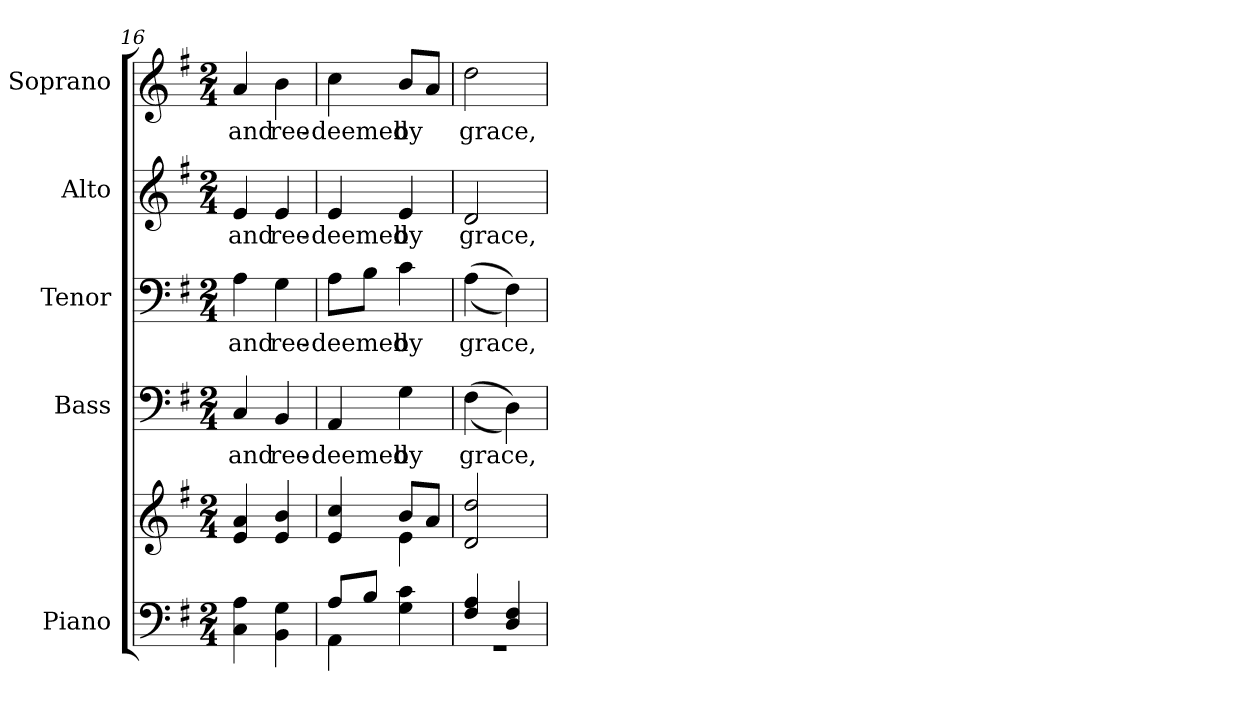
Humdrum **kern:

**kern	**kern	**kern	**text	**kern	**text	**kern	**text	**kern	**text
*part5	*part5	*part4	*part4	*part3	*part3	*part2	*part2	*part1	*part1
*staff6	*staff5	*staff4	*staff4	*staff3	*staff3	*staff2	*staff2	*staff1	*staff1
*I"Piano	*	*I"Bass	*	*I"Tenor	*	*I"Alto	*	*I"Soprano	*
*I'Pno.	*	*I'B.	*	*I'T.	*	*I'A.	*	*I'S.	*
*clefF4	*clefG2	*clefF4	*	*clefF4	*	*clefG2	*	*clefG2	*
*k[f#]	*k[f#]	*k[f#]	*	*k[f#]	*	*k[f#]	*	*k[f#]	*
*G:	*G:	*G:	*	*G:	*	*G:	*	*G:	*
*M2/4	*M2/4	*M2/4	*	*M2/4	*	*M2/4	*	*M2/4	*
=16	=16	=16	=16	=16	=16	=16	=16	=16	=16
!	!	!	!LO:LY:b:color=#000000	!	!	!	!	!	!
!	!	!	!	!	!LO:LY:b:color=#000000	!	!	!	!
!	!	!	!	!	!	!	!LO:LY:b:color=#000000	!	!
!	!	!	!	!	!	!	!	!	!LO:LY:b:color=#000000
4Ci\ 4Ai	4ei/ 4ai	4Ci/	and	4Ai\	and	4ei/	and	4ai/	and
!	!	!	!LO:LY:b:color=#000000	!	!	!	!	!	!
!	!	!	!	!	!LO:LY:b:color=#000000	!	!	!	!
!	!	!	!	!	!	!	!LO:LY:b:color=#000000	!	!
!	!	!	!	!	!	!	!	!	!LO:LY:b:color=#000000
4BBi\ 4Gi	4ei/ 4bi	4BBi/	ree-	4Gi\	ree-	4ei/	ree-	4bi\	ree-
=17	=17	=17	=17	=17	=17	=17	=17	=17	=17
*^	*^	*	*	*	*	*	*	*	*
!	!	!	!	!	!LO:LY:b:color=#000000	!	!	!	!	!	!
!	!	!	!	!	!	!	!LO:LY:b:color=#000000	!	!	!	!
!	!	!	!	!	!	!	!	!	!LO:LY:b:color=#000000	!	!
!	!	!	!	!	!	!	!	!	!	!	!LO:LY:b:color=#000000
8Ai/L	4AAi\	4ei/ 4cci	4ryy	4AAi/	-deemed	8Ai\L	-deemed	4ei/	-deemed	4cci\	-deemed
8Bi/J	.	.	.	.	.	8Bi\J	.	.	.	.	.
!	!	!	!	!	!LO:LY:b:color=#000000	!	!	!	!	!	!
!	!	!	!	!	!	!	!LO:LY:b:color=#000000	!	!	!	!
!	!	!	!	!	!	!	!	!	!LO:LY:b:color=#000000	!	!
!	!	!	!	!	!	!	!	!	!	!	!LO:LY:b:color=#000000
4Gi\ 4ci	4ryy	8bi/L	4ei\	4Gi\	by	4ci\	by	4ei/	by	8bi/L	by
.	.	8ai/J	.	.	.	.	.	.	.	8ai/J	.
*	*	*v	*v	*	*	*	*	*	*	*	*
=18	=18	=18	=18	=18	=18	=18	=18	=18	=18	=18
!	!	!	!	!LO:LY:b:color=#000000	!	!	!	!	!	!
!	!	!	!	!	!	!LO:LY:b:color=#000000	!	!	!	!
!	!	!	!	!	!	!	!	!LO:LY:b:color=#000000	!	!
!	!	!	!	!	!	!	!	!	!	!LO:LY:b:color=#000000
4F#i/ 4Ai	2r	2di/ 2ddi	((4F#i\	grace,	((4Ai\	grace,	2di/	grace,	2ddi\	grace,
4Di/ 4F#i	.	.	4Di\))	.	4F#i\))	.	.	.	.	.
*v	*v	*	*	*	*	*	*	*	*	*
=	=	=	=	=	=	=	=	=	=
*-	*-	*-	*-	*-	*-	*-	*-	*-	*-
